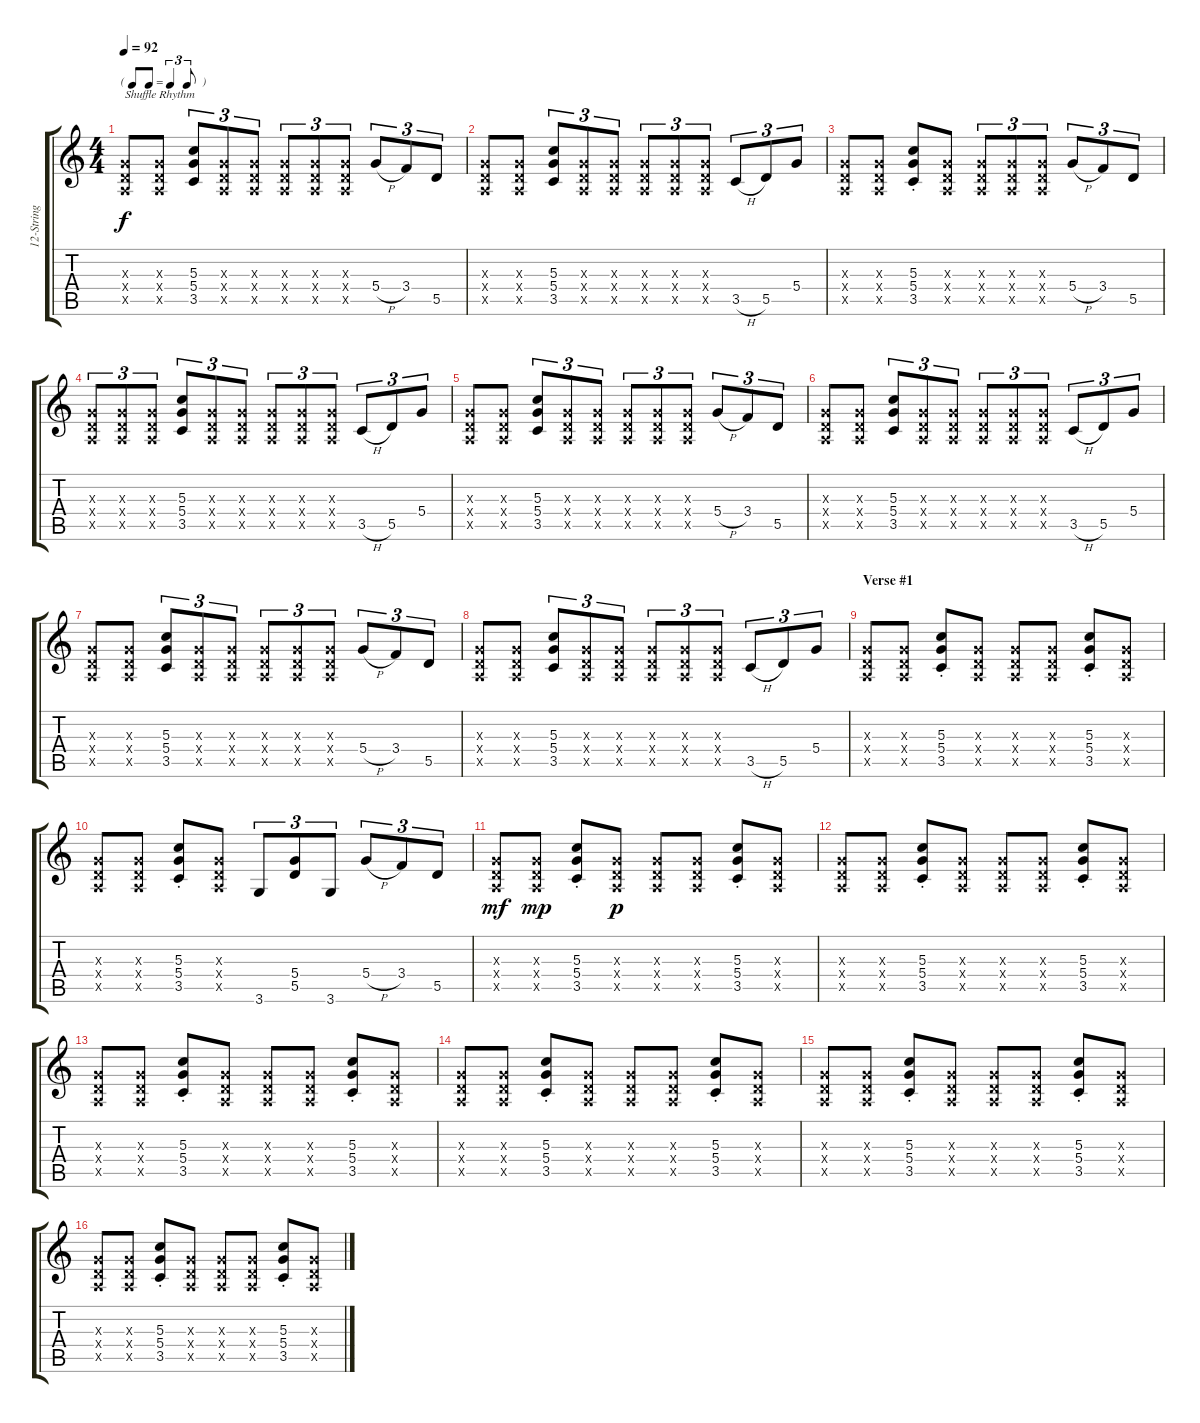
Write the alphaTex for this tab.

\track ("12-String Acoustic" "12-String ") {instrument acousticguitarsteel}
\staff {score tabs}
\tuning (E4 B3 G3 D3 A2 E2) {hide}
\ts (4 4)
\tf triplet8th
\tempo 92
\clef g2
\ks c
(0.3{x} 0.4{x} 0.5{x}).8{txt "Shuffle Rhythm" dy f instrument acousticguitarsteel} (0.3{x} 0.4{x} 0.5{x}).8 (5.3 5.4 3.5).8{tu (3 2)} (0.3{x} 0.4{x} 0.5{x}).8{tu (3 2)} (0.3{x} 0.4{x} 0.5{x}).8{tu (3 2)} (0.3{x} 0.4{x} 0.5{x}).8{tu (3 2)} (0.3{x} 0.4{x} 0.5{x}).8{tu (3 2)} (0.3{x} 0.4{x} 0.5{x}).8{tu (3 2)} 5.4{h}.8{tu (3 2)} 3.4.8{tu (3 2)} 5.5.8{tu (3 2)} |
(0.3{x} 0.4{x} 0.5{x}).8 (0.3{x} 0.4{x} 0.5{x}).8 (5.3 5.4 3.5).8{tu (3 2)} (0.3{x} 0.4{x} 0.5{x}).8{tu (3 2)} (0.3{x} 0.4{x} 0.5{x}).8{tu (3 2)} (0.3{x} 0.4{x} 0.5{x}).8{tu (3 2)} (0.3{x} 0.4{x} 0.5{x}).8{tu (3 2)} (0.3{x} 0.4{x} 0.5{x}).8{tu (3 2)} 3.5{h}.8{tu (3 2)} 5.5.8{tu (3 2)} 5.4.8{tu (3 2)} |
(0.3{x} 0.4{x} 0.5{x}).8 (0.3{x} 0.4{x} 0.5{x}).8 (5.3{st} 5.4{st} 3.5{st}).8 (0.3{x} 0.4{x} 0.5{x}).8 (0.3{x} 0.4{x} 0.5{x}).8{tu (3 2)} (0.3{x} 0.4{x} 0.5{x}).8{tu (3 2)} (0.3{x} 0.4{x} 0.5{x}).8{tu (3 2)} 5.4{h}.8{tu (3 2)} 3.4.8{tu (3 2)} 5.5.8{tu (3 2)} |
(0.3{x} 0.4{x} 0.5{x}).8{tu (3 2)} (0.3{x} 0.4{x} 0.5{x}).8{tu (3 2)} (0.3{x} 0.4{x} 0.5{x}).8{tu (3 2)} (5.3 5.4 3.5).8{tu (3 2)} (0.3{x} 0.4{x} 0.5{x}).8{tu (3 2)} (0.3{x} 0.4{x} 0.5{x}).8{tu (3 2)} (0.3{x} 0.4{x} 0.5{x}).8{tu (3 2)} (0.3{x} 0.4{x} 0.5{x}).8{tu (3 2)} (0.3{x} 0.4{x} 0.5{x}).8{tu (3 2)} 3.5{h}.8{tu (3 2)} 5.5.8{tu (3 2)} 5.4.8{tu (3 2)} |
(0.3{x} 0.4{x} 0.5{x}).8 (0.3{x} 0.4{x} 0.5{x}).8 (5.3 5.4 3.5).8{tu (3 2)} (0.3{x} 0.4{x} 0.5{x}).8{tu (3 2)} (0.3{x} 0.4{x} 0.5{x}).8{tu (3 2)} (0.3{x} 0.4{x} 0.5{x}).8{tu (3 2)} (0.3{x} 0.4{x} 0.5{x}).8{tu (3 2)} (0.3{x} 0.4{x} 0.5{x}).8{tu (3 2)} 5.4{h}.8{tu (3 2)} 3.4.8{tu (3 2)} 5.5.8{tu (3 2)} |
(0.3{x} 0.4{x} 0.5{x}).8 (0.3{x} 0.4{x} 0.5{x}).8 (5.3 5.4 3.5).8{tu (3 2)} (0.3{x} 0.4{x} 0.5{x}).8{tu (3 2)} (0.3{x} 0.4{x} 0.5{x}).8{tu (3 2)} (0.3{x} 0.4{x} 0.5{x}).8{tu (3 2)} (0.3{x} 0.4{x} 0.5{x}).8{tu (3 2)} (0.3{x} 0.4{x} 0.5{x}).8{tu (3 2)} 3.5{h}.8{tu (3 2)} 5.5.8{tu (3 2)} 5.4.8{tu (3 2)} |
(0.3{x} 0.4{x} 0.5{x}).8 (0.3{x} 0.4{x} 0.5{x}).8 (5.3 5.4 3.5).8{tu (3 2)} (0.3{x} 0.4{x} 0.5{x}).8{tu (3 2)} (0.3{x} 0.4{x} 0.5{x}).8{tu (3 2)} (0.3{x} 0.4{x} 0.5{x}).8{tu (3 2)} (0.3{x} 0.4{x} 0.5{x}).8{tu (3 2)} (0.3{x} 0.4{x} 0.5{x}).8{tu (3 2)} 5.4{h}.8{tu (3 2)} 3.4.8{tu (3 2)} 5.5.8{tu (3 2)} |
(0.3{x} 0.4{x} 0.5{x}).8 (0.3{x} 0.4{x} 0.5{x}).8 (5.3 5.4 3.5).8{tu (3 2)} (0.3{x} 0.4{x} 0.5{x}).8{tu (3 2)} (0.3{x} 0.4{x} 0.5{x}).8{tu (3 2)} (0.3{x} 0.4{x} 0.5{x}).8{tu (3 2)} (0.3{x} 0.4{x} 0.5{x}).8{tu (3 2)} (0.3{x} 0.4{x} 0.5{x}).8{tu (3 2)} 3.5{h}.8{tu (3 2)} 5.5.8{tu (3 2)} 5.4.8{tu (3 2)} |
\section ("" "Verse #1")
(0.3{x} 0.4{x} 0.5{x}).8 (0.3{x} 0.4{x} 0.5{x}).8 (5.3{st} 5.4{st} 3.5{st}).8 (0.3{x} 0.4{x} 0.5{x}).8 (0.3{x} 0.4{x} 0.5{x}).8 (0.3{x} 0.4{x} 0.5{x}).8 (5.3{st} 5.4{st} 3.5{st}).8 (0.3{x} 0.4{x} 0.5{x}).8 |
(0.3{x} 0.4{x} 0.5{x}).8 (0.3{x} 0.4{x} 0.5{x}).8 (5.3{st} 5.4{st} 3.5{st}).8 (0.3{x} 0.4{x} 0.5{x}).8 3.6.8{tu (3 2)} (5.4 5.5).8{tu (3 2)} 3.6.8{tu (3 2)} 5.4{h}.8{tu (3 2)} 3.4.8{tu (3 2)} 5.5.8{tu (3 2)} |
(0.3{x} 0.4{x} 0.5{x}).8{dy mf} (0.3{x} 0.4{x} 0.5{x}).8{dy mp} (5.3{st} 5.4{st} 3.5{st}).8 (0.3{x} 0.4{x} 0.5{x}).8{dy p} (0.3{x} 0.4{x} 0.5{x}).8 (0.3{x} 0.4{x} 0.5{x}).8 (5.3{st} 5.4{st} 3.5{st}).8 (0.3{x} 0.4{x} 0.5{x}).8 |
(0.3{x} 0.4{x} 0.5{x}).8 (0.3{x} 0.4{x} 0.5{x}).8 (5.3{st} 5.4{st} 3.5{st}).8 (0.3{x} 0.4{x} 0.5{x}).8 (0.3{x} 0.4{x} 0.5{x}).8 (0.3{x} 0.4{x} 0.5{x}).8 (5.3{st} 5.4{st} 3.5{st}).8 (0.3{x} 0.4{x} 0.5{x}).8 |
(0.3{x} 0.4{x} 0.5{x}).8 (0.3{x} 0.4{x} 0.5{x}).8 (5.3{st} 5.4{st} 3.5{st}).8 (0.3{x} 0.4{x} 0.5{x}).8 (0.3{x} 0.4{x} 0.5{x}).8 (0.3{x} 0.4{x} 0.5{x}).8 (5.3{st} 5.4{st} 3.5{st}).8 (0.3{x} 0.4{x} 0.5{x}).8 |
(0.3{x} 0.4{x} 0.5{x}).8 (0.3{x} 0.4{x} 0.5{x}).8 (5.3{st} 5.4{st} 3.5{st}).8 (0.3{x} 0.4{x} 0.5{x}).8 (0.3{x} 0.4{x} 0.5{x}).8 (0.3{x} 0.4{x} 0.5{x}).8 (5.3{st} 5.4{st} 3.5{st}).8 (0.3{x} 0.4{x} 0.5{x}).8 |
(0.3{x} 0.4{x} 0.5{x}).8 (0.3{x} 0.4{x} 0.5{x}).8 (5.3{st} 5.4{st} 3.5{st}).8 (0.3{x} 0.4{x} 0.5{x}).8 (0.3{x} 0.4{x} 0.5{x}).8 (0.3{x} 0.4{x} 0.5{x}).8 (5.3{st} 5.4{st} 3.5{st}).8 (0.3{x} 0.4{x} 0.5{x}).8 |
(0.3{x} 0.4{x} 0.5{x}).8 (0.3{x} 0.4{x} 0.5{x}).8 (5.3{st} 5.4{st} 3.5{st}).8 (0.3{x} 0.4{x} 0.5{x}).8 (0.3{x} 0.4{x} 0.5{x}).8 (0.3{x} 0.4{x} 0.5{x}).8 (5.3{st} 5.4{st} 3.5{st}).8 (0.3{x} 0.4{x} 0.5{x}).8
